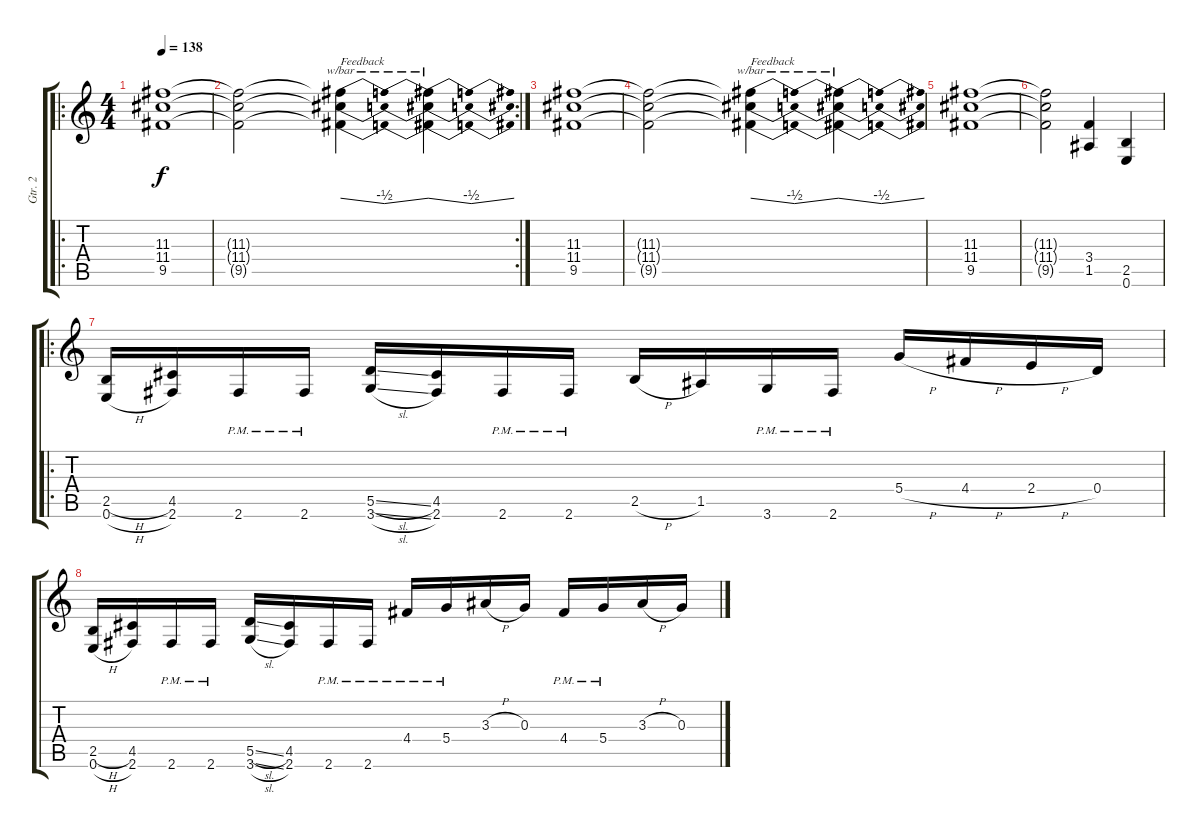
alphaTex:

\track ("Gtr. 2" "Gtr. 2") {instrument distortionguitar}
\staff {score tabs}
\tuning (E4 B3 G3 D3 A2 E2) {hide}
\ro
\ts (4 4)
\tempo 138
\clef g2
\ks c
(11.3 11.4 9.5).1{dy f} |
\rc 2
(11.3{t} 11.4{t} 9.5{t}).2 (11.3{t} 11.4{t} 9.5{t}).4{tbe (dip default 0 0 30 -2 60 0) txt "Feedback"} (11.3{t} 11.4{t} 9.5{t}).4{tbe (dip default 0 0 30 -2 60 0)} |
(11.3 11.4 9.5).1 |
(11.3{t} 11.4{t} 9.5{t}).2 (11.3{t} 11.4{t} 9.5{t}).4{tbe (dip default 0 0 30 -2 60 0) txt "Feedback"} (11.3{t} 11.4{t} 9.5{t}).4{tbe (dip default 0 0 30 -2 60 0)} |
(11.3 11.4 9.5).1 |
(11.3{t} 11.4{t} 9.5{t}).2 (3.4 1.5).4 (2.5 0.6).4 |
\ro
(2.5{h} 0.6{h}).16 (4.5 2.6).16 2.6{pm}.16 2.6{pm}.16 (5.5{sl} 3.6{sl}).16 (4.5 2.6).16 2.6{pm}.16 2.6{pm}.16 2.5{h}.16 1.5.16 3.6{pm}.16 2.6{pm}.16 5.4{h}.16 4.4{h}.16 2.4{h}.16 0.4.16 |
(2.5{h} 0.6{h}).16 (4.5 2.6).16 2.6{pm}.16 2.6{pm}.16 (5.5{sl} 3.6{sl}).16 (4.5 2.6).16 2.6{pm}.16 2.6{pm}.16 4.4{pm}.16 5.4{pm}.16 3.3{h}.16 0.3.16 4.4{pm}.16 5.4{pm}.16 3.3{h}.16 0.3.16
